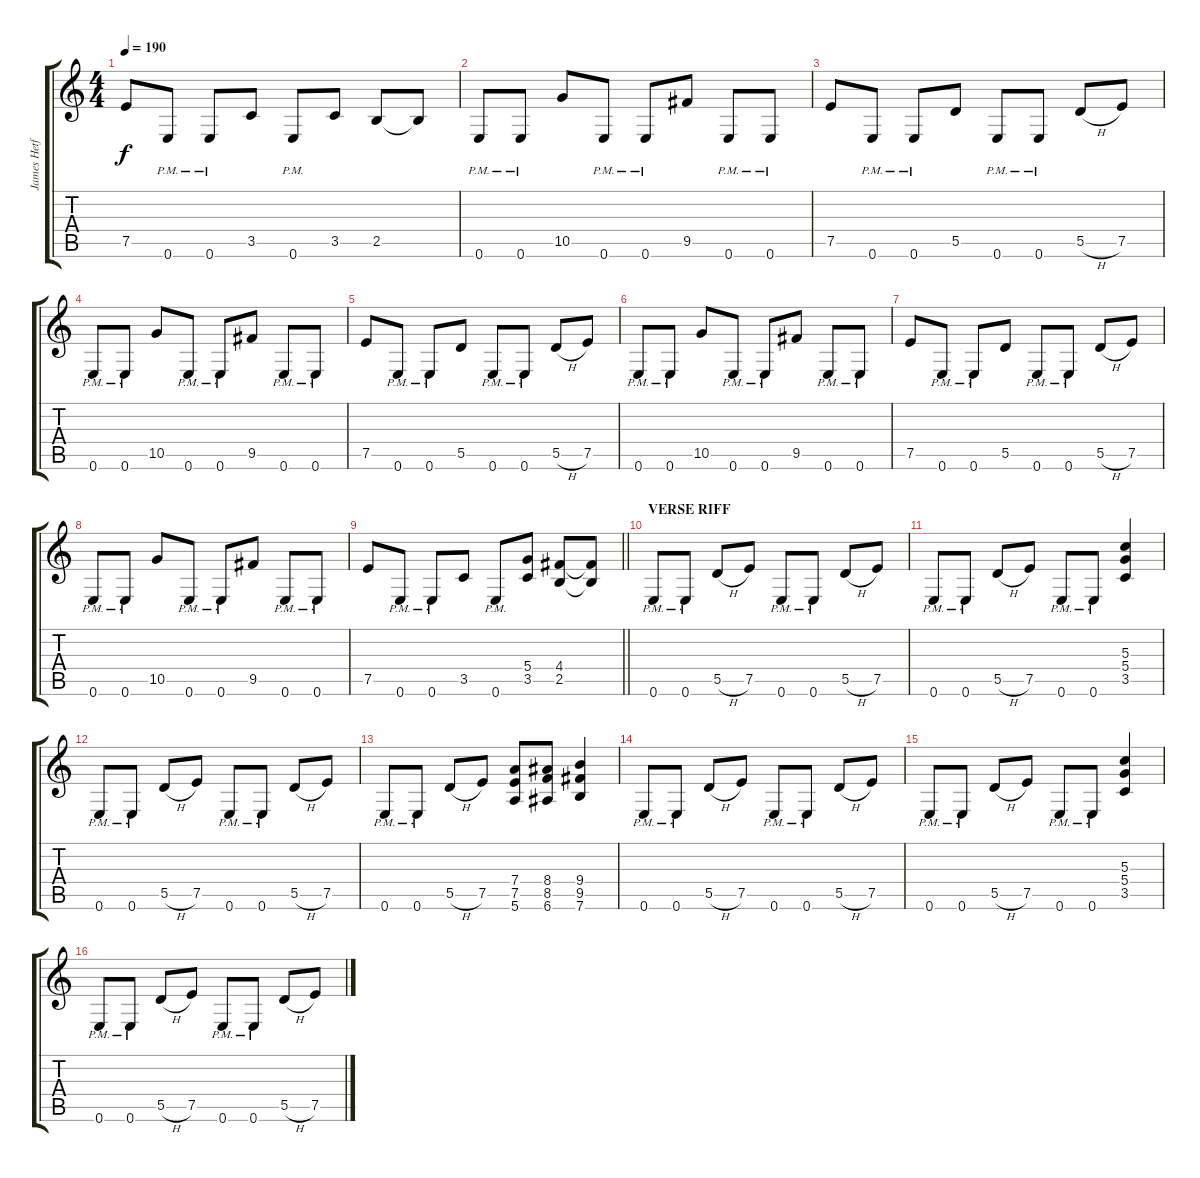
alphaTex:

\track ("James Hetfield - rhythm guitar" "James Hetf") {instrument distortionguitar}
\staff {score tabs}
\tuning (E4 B3 G3 D3 A2 E2) {hide}
\ts (4 4)
\tempo 190
\clef g2
\ks c
7.5.8{dy f} 0.6{pm}.8 0.6{pm}.8 3.5.8 0.6{pm}.8 3.5.8 2.5.8 2.5{t}.8 |
0.6{pm}.8 0.6{pm}.8 10.5.8 0.6{pm}.8 0.6{pm}.8 9.5.8 0.6{pm}.8 0.6{pm}.8 |
7.5.8 0.6{pm}.8 0.6{pm}.8 5.5.8 0.6{pm}.8 0.6{pm}.8 5.5{h}.8 7.5.8 |
0.6{pm}.8 0.6{pm}.8 10.5.8 0.6{pm}.8 0.6{pm}.8 9.5.8 0.6{pm}.8 0.6{pm}.8 |
7.5.8 0.6{pm}.8 0.6{pm}.8 5.5.8 0.6{pm}.8 0.6{pm}.8 5.5{h}.8 7.5.8 |
0.6{pm}.8 0.6{pm}.8 10.5.8 0.6{pm}.8 0.6{pm}.8 9.5.8 0.6{pm}.8 0.6{pm}.8 |
7.5.8 0.6{pm}.8 0.6{pm}.8 5.5.8 0.6{pm}.8 0.6{pm}.8 5.5{h}.8 7.5.8 |
0.6{pm}.8 0.6{pm}.8 10.5.8 0.6{pm}.8 0.6{pm}.8 9.5.8 0.6{pm}.8 0.6{pm}.8 |
\barLineRight lightlight
7.5.8 0.6{pm}.8 0.6{pm}.8 3.5.8 0.6{pm}.8 (5.4 3.5).8 (4.4 2.5).8 (4.4{t} 2.5{t}).8 |
\section ("" "VERSE RIFF")
0.6{pm}.8 0.6{pm}.8 5.5{h}.8 7.5.8 0.6{pm}.8 0.6{pm}.8 5.5{h}.8 7.5.8 |
0.6{pm}.8 0.6{pm}.8 5.5{h}.8 7.5.8 0.6{pm}.8 0.6{pm}.8 (5.3 5.4 3.5).4 |
0.6{pm}.8 0.6{pm}.8 5.5{h}.8 7.5.8 0.6{pm}.8 0.6{pm}.8 5.5{h}.8 7.5.8 |
0.6{pm}.8 0.6{pm}.8 5.5{h}.8 7.5.8 (7.4 7.5 5.6).8 (8.4 8.5 6.6).8 (9.4 9.5 7.6).4 |
0.6{pm}.8 0.6{pm}.8 5.5{h}.8 7.5.8 0.6{pm}.8 0.6{pm}.8 5.5{h}.8 7.5.8 |
0.6{pm}.8 0.6{pm}.8 5.5{h}.8 7.5.8 0.6{pm}.8 0.6{pm}.8 (5.3 5.4 3.5).4 |
0.6{pm}.8 0.6{pm}.8 5.5{h}.8 7.5.8 0.6{pm}.8 0.6{pm}.8 5.5{h}.8 7.5.8
